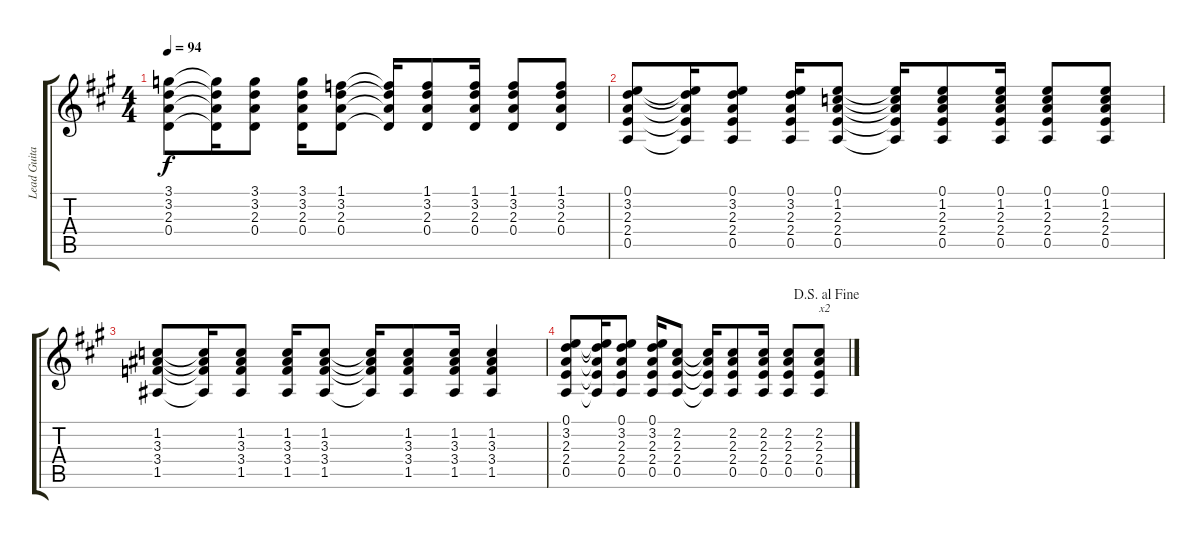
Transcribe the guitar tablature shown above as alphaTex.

\track ("Lead Guitar" "Lead Guita") {instrument overdrivenguitar}
\staff {score tabs}
\tuning (E4 B3 G3 D3 A2 E2) {hide}
\ts (4 4)
\tempo 94
\clef g2
\ks a
(3.1 3.2 2.3 0.4).8{dy f volume 8 instrument acousticguitarsteel} (3.1{t} 3.2{t} 2.3{t} 0.4{t}).16 (3.1 3.2 2.3 0.4).8 (3.1 3.2 2.3 0.4).16 (1.1 3.2 2.3 0.4).8 (1.1{t} 3.2{t} 2.3{t} 0.4{t}).16 (1.1 3.2 2.3 0.4).8 (1.1 3.2 2.3 0.4).16 (1.1 3.2 2.3 0.4).8 (1.1 3.2 2.3 0.4).8 |
(0.1 3.2 2.3 2.4 0.5).8 (0.1{t} 3.2{t} 2.3{t} 2.4{t} 0.5{t}).16 (0.1 3.2 2.3 2.4 0.5).8 (0.1 3.2 2.3 2.4 0.5).16 (0.1 1.2 2.3 2.4 0.5).8 (0.1{t} 1.2{t} 2.3{t} 2.4{t} 0.5{t}).16 (0.1 1.2 2.3 2.4 0.5).8 (0.1 1.2 2.3 2.4 0.5).16 (0.1 1.2 2.3 2.4 0.5).8 (0.1 1.2 2.3 2.4 0.5).8 |
(1.2 3.3 3.4 1.5).8 (1.2{t} 3.3{t} 3.4{t} 1.5{t}).16 (1.2 3.3 3.4 1.5).8 (1.2 3.3 3.4 1.5).16 (1.2 3.3 3.4 1.5).8 (1.2{t} 3.3{t} 3.4{t} 1.5{t}).16 (1.2 3.3 3.4 1.5).8 (1.2 3.3 3.4 1.5).16 (1.2 3.3 3.4 1.5).4 |
\jump dalsegnoalfine
(0.1 3.2 2.3 2.4 0.5).8 (0.1{t} 3.2{t} 2.3{t} 2.4{t} 0.5{t}).16 (0.1 3.2 2.3 2.4 0.5).8 (0.1 3.2 2.3 2.4 0.5).16 (2.2 2.3 2.4 0.5).8 (2.2{t} 2.3{t} 2.4{t} 0.5{t}).16 (2.2 2.3 2.4 0.5).8 (2.2 2.3 2.4 0.5).16 (2.2 2.3 2.4 0.5).8 (2.2 2.3 2.4 0.5).8{txt "x2"}
